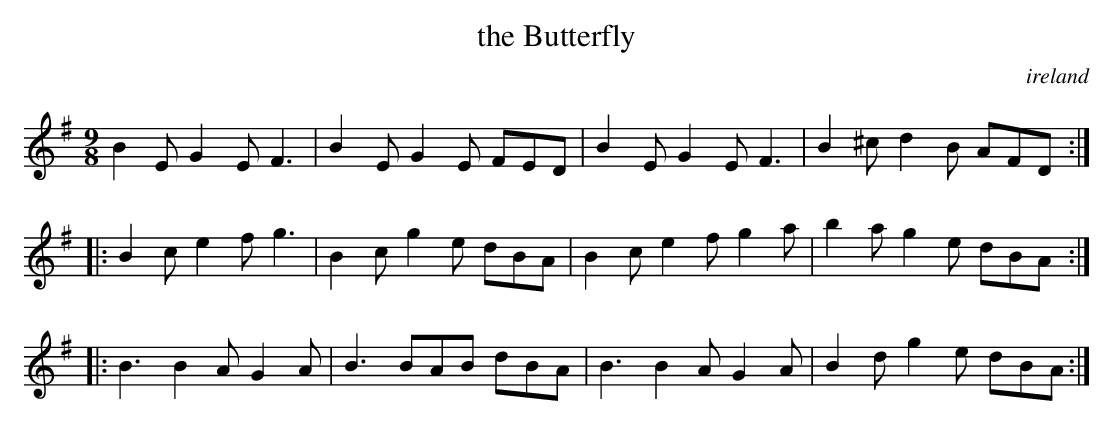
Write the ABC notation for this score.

X:1
T:the Butterfly
O:ireland
M:9/8
K:Em
B2E G2E F3|B2E G2E FED|B2E G2E F3|B2^c d2B AFD::
B2c e2f g3|B2c g2e dBA|B2c e2f g2a|b2a g2e dBA::
B3 B2A G2A|B3  BAB dBA|B3 B2A G2A|B2d g2e dBA:|
